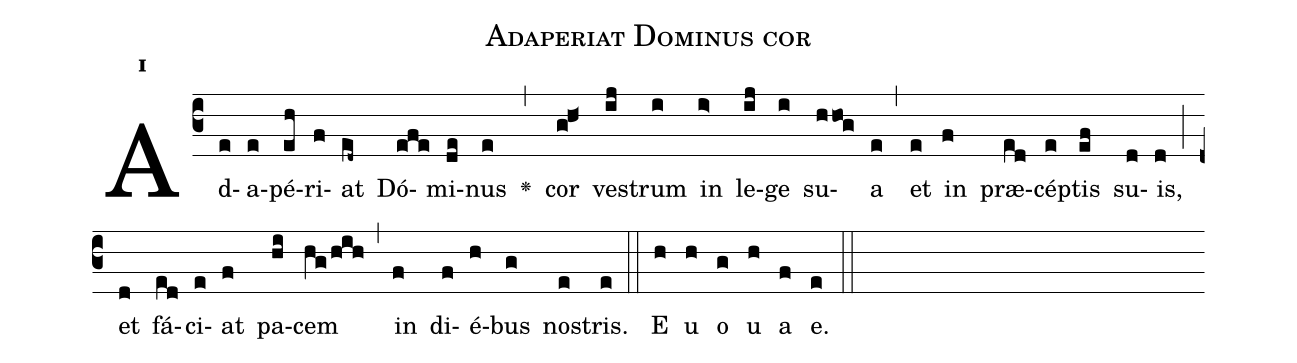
name:Adaperiat Dominus cor;
office-part:Antiphona;
mode:1;
%%
initial-style: 1;
name: Adaperiat Dominus cor;
book: Antiphonae & Responsoria/Tomus IV, p. 34;
occasion: Dominica XXIX per Annum;
office-part: 1V Ant M-I ad lib;
annotation: 1g;
centering-scheme: english;
font: OFLSortsMillGoudy;
height: 11;
width: 4.5;
%%
(c3)Ad(e)a(e)pé(eh)ri(f)at(ed~) Dó(efe)mi(de)nus(e) <v>\greheightstar</v>(,) cor(gh<) ve(ij)strum(i) in(i>) le(ij)ge(i) su(hhog)a(e) (,) et(e) in(f) præ(ed)cép(e)tis(ef) su(d)is,(d) (;) et(d) fá(ed)ci(e)at(f) pa(hi)cem(hg/hih) (,) in(f) di(f)é(h)bus(g) no(e)stris.(e) (::) E(h) u(h) o(g) u(h) a(f) e.(e) (::)
